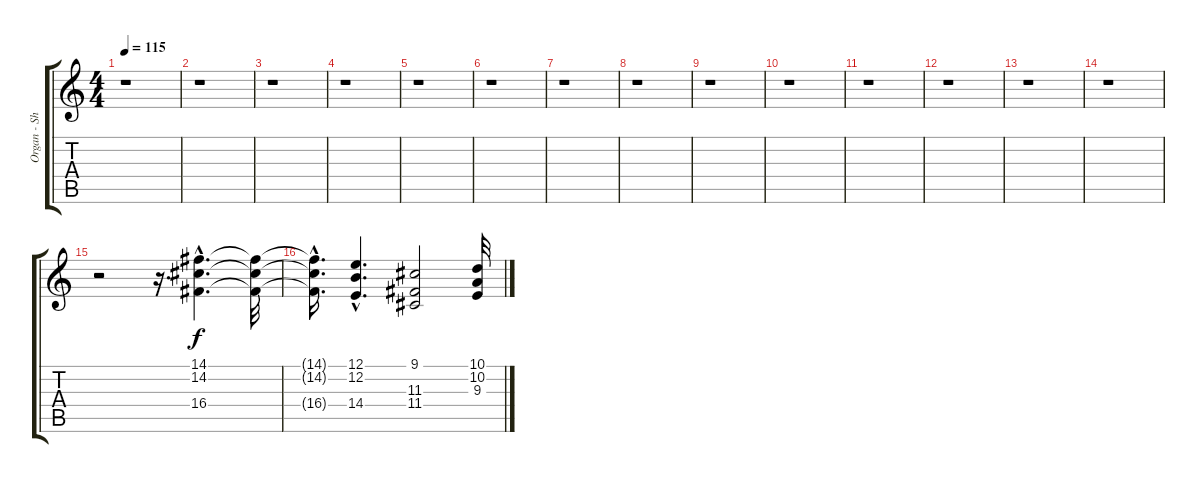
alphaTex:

\track ("Organ - Sherinian" "Organ - Sh") {instrument percussiveorgan}
\staff {score tabs}
\tuning (E4 B3 G3 D3 A2 E2) {hide}
\ts (4 4)
\tempo 115
\clef g2
\ks c
r.1{dy f} |
r.1 |
r.1 |
r.1 |
r.1 |
r.1 |
r.1 |
r.1 |
r.1 |
r.1 |
r.1 |
r.1 |
r.1 |
r.1 |
r.2 r.16{d} (14.1{hac} 14.2{hac} 16.4{hac}).4{d} (14.1{t} 14.2{t} 16.4{t}).32 |
(14.1{hac t} 14.2{hac t} 16.4{hac t}).16{d} (12.1{hac} 12.2{hac} 14.4{hac}).4{d} (9.1 11.3 11.4).2 (10.1 10.2 9.3).32
